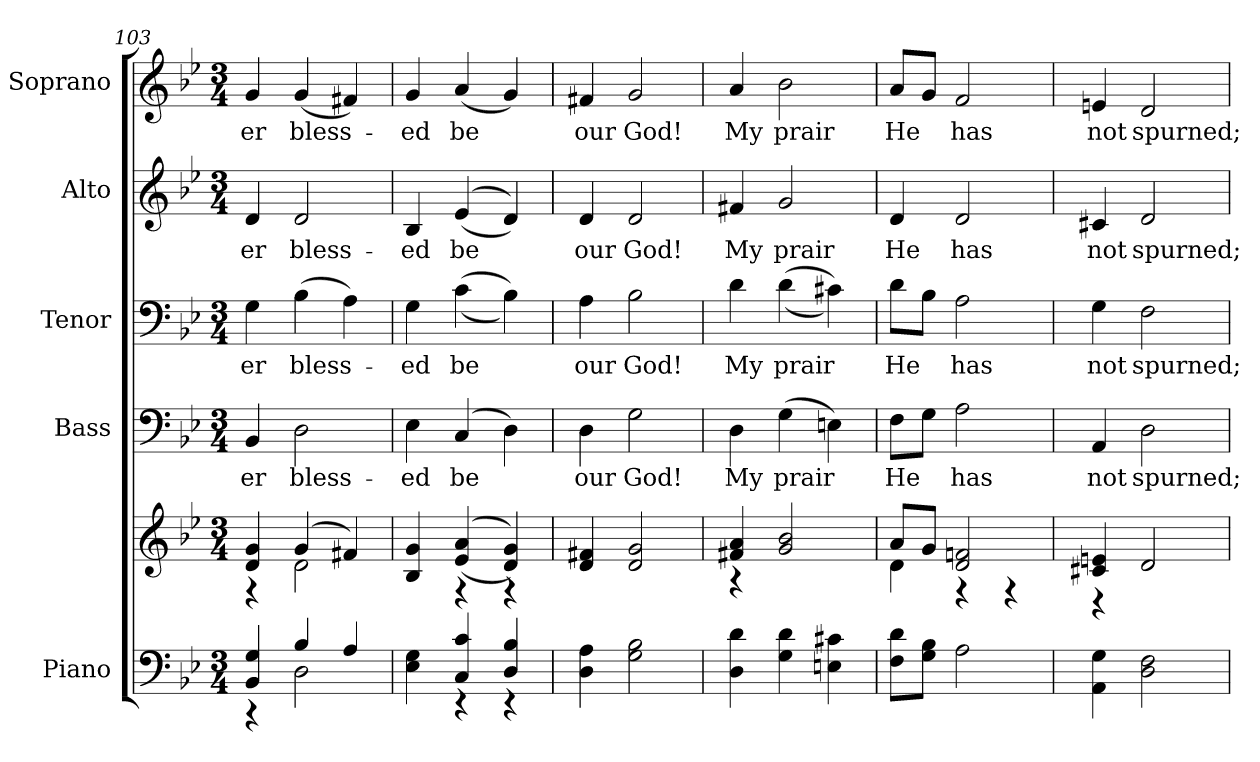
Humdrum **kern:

**kern	**kern	**kern	**text	**kern	**text	**kern	**text	**kern	**text
*part5	*part5	*part4	*part4	*part3	*part3	*part2	*part2	*part1	*part1
*staff6	*staff5	*staff4	*staff4	*staff3	*staff3	*staff2	*staff2	*staff1	*staff1
*I"Piano	*	*I"Bass	*	*I"Tenor	*	*I"Alto	*	*I"Soprano	*
*I'Pno.	*	*I'B.	*	*I'T.	*	*I'A.	*	*I'S.	*
*clefF4	*clefG2	*clefF4	*	*clefF4	*	*clefG2	*	*clefG2	*
*k[b-e-]	*k[b-e-]	*k[b-e-]	*	*k[b-e-]	*	*k[b-e-]	*	*k[b-e-]	*
*B-:	*B-:	*B-:	*	*B-:	*	*B-:	*	*B-:	*
*M3/4	*M3/4	*M3/4	*	*M3/4	*	*M3/4	*	*M3/4	*
=103	=103	=103	=103	=103	=103	=103	=103	=103	=103
*^	*^	*	*	*	*	*	*	*	*
!	!	!	!	!	!LO:LY:b:color=#000000	!	!	!	!	!	!
!	!	!	!	!	!	!	!LO:LY:b:color=#000000	!	!	!	!
!	!	!	!	!	!	!	!	!	!LO:LY:b:color=#000000	!	!
!	!	!	!	!	!	!	!	!	!	!	!LO:LY:b:color=#000000
4BB-i/ 4Gi	4r	4di/ 4gi	4r	4BB-i/	-er	4Gi\	-er	4di/	-er	4gi/	-er
!	!	!	!	!	!LO:LY:b:color=#000000	!	!	!	!	!	!
!	!	!	!	!	!	!	!LO:LY:b:color=#000000	!	!	!	!
!	!	!	!	!	!	!	!	!	!LO:LY:b:color=#000000	!	!
!	!	!	!	!	!	!	!	!	!	!	!LO:LY:b:color=#000000
4B-i/	2Di\	(4gi/	2di\	2Di\	bless-	(4B-i\	bless-	2di/	bless-	(4gi/	bless-
4Ai/	.	4f#Xi/)	.	.	.	4Ai\)	.	.	.	4f#Xi/)	.
=104	=104	=104	=104	=104	=104	=104	=104	=104	=104	=104	=104
!	!	!	!	!	!LO:LY:b:color=#000000	!	!	!	!	!	!
!	!	!	!	!	!	!	!LO:LY:b:color=#000000	!	!	!	!
!	!	!	!	!	!	!	!	!	!LO:LY:b:color=#000000	!	!
!	!	!	!	!	!	!	!	!	!	!	!LO:LY:b:color=#000000
4E-i\ 4Gi	4ryy	4B-i/ 4gi	4ryy	4E-i\	-ed	4Gi\	-ed	4B-i/	-ed	4gi/	-ed
!	!	!	!	!	!LO:LY:b:color=#000000	!	!	!	!	!	!
!	!	!	!	!	!	!	!LO:LY:b:color=#000000	!	!	!	!
!	!	!	!	!	!	!	!	!	!LO:LY:b:color=#000000	!	!
!	!	!	!	!	!	!	!	!	!	!	!LO:LY:b:color=#000000
4Ci/ 4ci	4r	((4e-i/ 4ai	4r	(4Ci/	be	((4ci\	be	((4e-i/	be	(4ai/	be
4Di/ 4B-i	4r	4di/ 4gi))	4r	4Di\)	.	4B-i\))	.	4di/))	.	4gi/)	.
*v	*v	*	*	*	*	*	*	*	*	*	*
*	*v	*v	*	*	*	*	*	*	*	*
!!LO:PB:g=z
=105	=105	=105	=105	=105	=105	=105	=105	=105	=105
*^	*^	*	*	*	*	*	*	*	*
!	!	!	!	!	!LO:LY:b:color=#000000	!	!	!	!	!	!
*v	*v	*	*	*	*	*	*	*	*	*	*
*	*v	*v	*	*	*	*	*	*	*	*
*^	*^	*	*	*	*	*	*	*	*
!	!	!	!	!	!	!	!LO:LY:b:color=#000000	!	!	!	!
*v	*v	*	*	*	*	*	*	*	*	*	*
*	*v	*v	*	*	*	*	*	*	*	*
*^	*^	*	*	*	*	*	*	*	*
!	!	!	!	!	!	!	!	!	!LO:LY:b:color=#000000	!	!
*v	*v	*	*	*	*	*	*	*	*	*	*
*	*v	*v	*	*	*	*	*	*	*	*
*^	*^	*	*	*	*	*	*	*	*
!	!	!	!	!	!	!	!	!	!	!	!LO:LY:b:color=#000000
*v	*v	*	*	*	*	*	*	*	*	*	*
*	*v	*v	*	*	*	*	*	*	*	*
4Di\ 4Ai	4di/ 4f#Xi	4Di\	our	4Ai\	our	4di/	our	4f#Xi/	our
!	!	!	!LO:LY:b:color=#000000	!	!	!	!	!	!
!	!	!	!	!	!LO:LY:b:color=#000000	!	!	!	!
!	!	!	!	!	!	!	!LO:LY:b:color=#000000	!	!
!	!	!	!	!	!	!	!	!	!LO:LY:b:color=#000000
2Gi\ 2B-i	2di/ 2gi	2Gi\	God!	2B-i\	God!	2di/	God!	2gi/	God!
=106	=106	=106	=106	=106	=106	=106	=106	=106	=106
*	*^	*	*	*	*	*	*	*	*
!	!	!	!	!LO:LY:b:color=#000000	!	!	!	!	!	!
!	!	!	!	!	!	!LO:LY:b:color=#000000	!	!	!	!
!	!	!	!	!	!	!	!	!LO:LY:b:color=#000000	!	!
!	!	!	!	!	!	!	!	!	!	!LO:LY:b:color=#000000
4Di\ 4di	4f#Xi/ 4ai	4r	4Di\	My	4di\	My	4f#Xi/	My	4ai/	My
!	!	!	!	!LO:LY:b:color=#000000	!	!	!	!	!	!
!	!	!	!	!	!	!LO:LY:b:color=#000000	!	!	!	!
!	!	!	!	!	!	!	!	!LO:LY:b:color=#000000	!	!
!	!	!	!	!	!	!	!	!	!	!LO:LY:b:color=#000000
4Gi\ 4di	2gi/ 2b-i	2ryy	(4Gi\	prair	((4di\	prair	2gi/	prair	2b-i\	prair
4Eni\ 4c#Xi	.	.	4Eni\)	.	4c#Xi\))	.	.	.	.	.
=107	=107	=107	=107	=107	=107	=107	=107	=107	=107	=107
!	!	!	!	!LO:LY:b:color=#000000	!	!	!	!	!	!
!	!	!	!	!	!	!LO:LY:b:color=#000000	!	!	!	!
!	!	!	!	!	!	!	!	!LO:LY:b:color=#000000	!	!
!	!	!	!	!	!	!	!	!	!	!LO:LY:b:color=#000000
8Fi\ 8diL	8ai/L	4di\	8Fi\L	He	8di\L	He	4di/	He	8ai/L	He
8Gi\ 8B-iJ	8gi/J	.	8Gi\J	.	8B-i\J	.	.	.	8gi/J	.
!	!	!	!	!LO:LY:b:color=#000000	!	!	!	!	!	!
!	!	!	!	!	!	!LO:LY:b:color=#000000	!	!	!	!
!	!	!	!	!	!	!	!	!LO:LY:b:color=#000000	!	!
!	!	!	!	!	!	!	!	!	!	!LO:LY:b:color=#000000
2Ai\	2di/ 2fni	4r	2Ai\	has	2Ai\	has	2di/	has	2fi/	has
.	.	4r	.	.	.	.	.	.	.	.
=108	=108	=108	=108	=108	=108	=108	=108	=108	=108	=108
!	!	!	!	!LO:LY:b:color=#000000	!	!	!	!	!	!
!	!	!	!	!	!	!LO:LY:b:color=#000000	!	!	!	!
!	!	!	!	!	!	!	!	!LO:LY:b:color=#000000	!	!
!	!	!	!	!	!	!	!	!	!	!LO:LY:b:color=#000000
4AAi\ 4Gi	4c#Xi/ 4eni	4r	4AAi/	not	4Gi\	not	4c#Xi/	not	4eni/	not
!	!	!	!	!LO:LY:b:color=#000000	!	!	!	!	!	!
!	!	!	!	!	!	!LO:LY:b:color=#000000	!	!	!	!
!	!	!	!	!	!	!	!	!LO:LY:b:color=#000000	!	!
!	!	!	!	!	!	!	!	!	!	!LO:LY:b:color=#000000
2Di\ 2Fi	2di/	2ryy	2Di\	spurned;	2Fi\	spurned;	2di/	spurned;	2di/	spurned;
*	*v	*v	*	*	*	*	*	*	*	*
=	=	=	=	=	=	=	=	=	=
*-	*-	*-	*-	*-	*-	*-	*-	*-	*-
